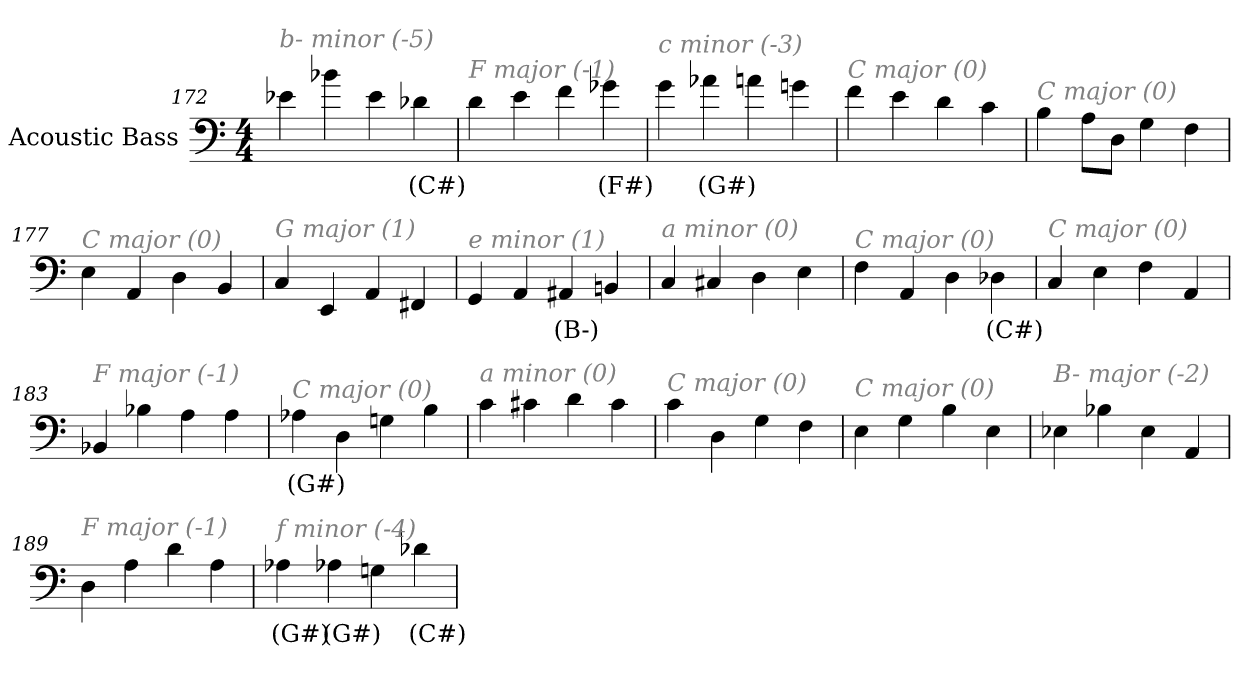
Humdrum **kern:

**kern	**text
*part1	*part1
*staff1	*staff1
*I"Acoustic Bass	*
*clefF4	*
*ITrd7c12	*
*k[]	*
*C:	*
*M4/4	*
=172	=172
!LO:TX:i:color=#808080:t=b- minor (-5)	!
4E-X	.
4B-X	.
4E-	.
4D-Xi	(C#)
=173	=173
!LO:TX:i:color=#808080:t=F major (-1)	!
4D	.
4E	.
4F	.
4G-Xi	(F#)
=174	=174
!LO:TX:i:color=#808080:t=c minor (-3)	!
4G	.
4A-Xi	(G#)
4A	.
4Gn	.
=175	=175
!LO:TX:i:color=#808080:t=C major (0)	!
4F	.
4E	.
4D	.
4C	.
=176	=176
!LO:TX:i:color=#808080:t=C major (0)	!
4BB	.
8AAL	.
8DDJ	.
4GG	.
4FF	.
=177	=177
!LO:TX:i:color=#808080:t=C major (0)	!
4EE	.
4AAA	.
4DD	.
4BBB	.
=178	=178
!LO:TX:i:color=#808080:t=G major (1)	!
4CC	.
4EEE	.
4AAA	.
4FFF#X	.
=179	=179
!LO:TX:i:color=#808080:t=e minor (1)	!
4GGG	.
4AAA	.
4AAA#Xi	(B-)
4BBBn	.
=180	=180
!LO:TX:i:color=#808080:t=a minor (0)	!
4CC	.
4CC#X	.
4DD	.
4EE	.
=181	=181
!LO:TX:i:color=#808080:t=C major (0)	!
4FF	.
4AAA	.
4DD	.
4DD-Xi	(C#)
=182	=182
!LO:TX:i:color=#808080:t=C major (0)	!
4CC	.
4EE	.
4FF	.
4AAA	.
=183	=183
!LO:TX:i:color=#808080:t=F major (-1)	!
4BBB-X	.
4BB-X	.
4AA	.
4AA	.
=184	=184
!LO:TX:i:color=#808080:t=C major (0)	!
4AA-Xi	(G#)
4DD	.
4GGn	.
4BB	.
=185	=185
!LO:TX:i:color=#808080:t=a minor (0)	!
4C	.
4C#X	.
4D	.
4C#	.
=186	=186
!LO:TX:i:color=#808080:t=C major (0)	!
4C	.
4DD	.
4GG	.
4FF	.
=187	=187
!LO:TX:i:color=#808080:t=C major (0)	!
4EE	.
4GG	.
4BB	.
4EE	.
=188	=188
!LO:TX:i:color=#808080:t=B- major (-2)	!
4EE-X	.
4BB-X	.
4EE-	.
4AAA	.
=189	=189
!LO:TX:i:color=#808080:t=F major (-1)	!
4DD	.
4AA	.
4D	.
4AA	.
=190	=190
!LO:TX:i:color=#808080:t=f minor (-4)	!
4AA-Xi	(G#)
4AA-Xi	(G#)
4GGn	.
4D-Xi	(C#)
=	=
*-	*-
